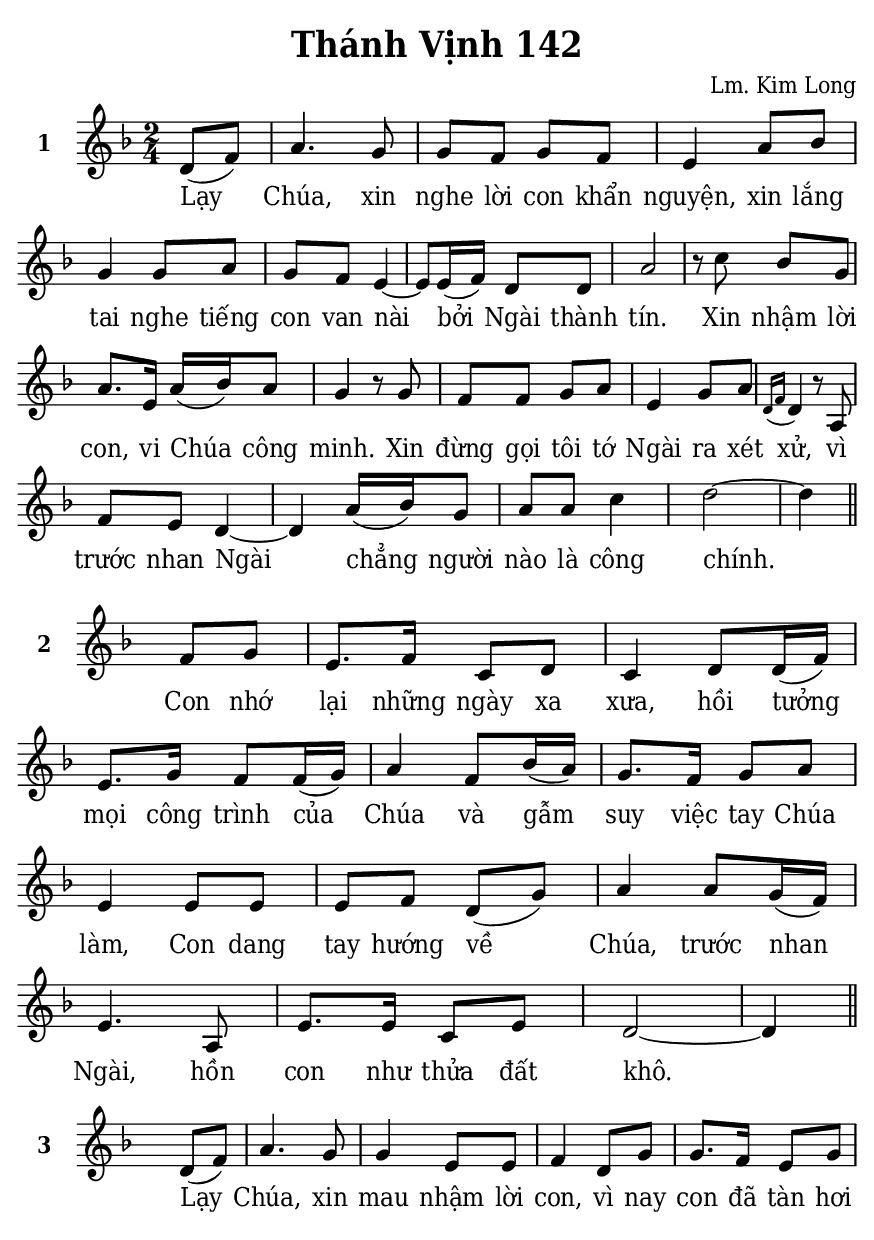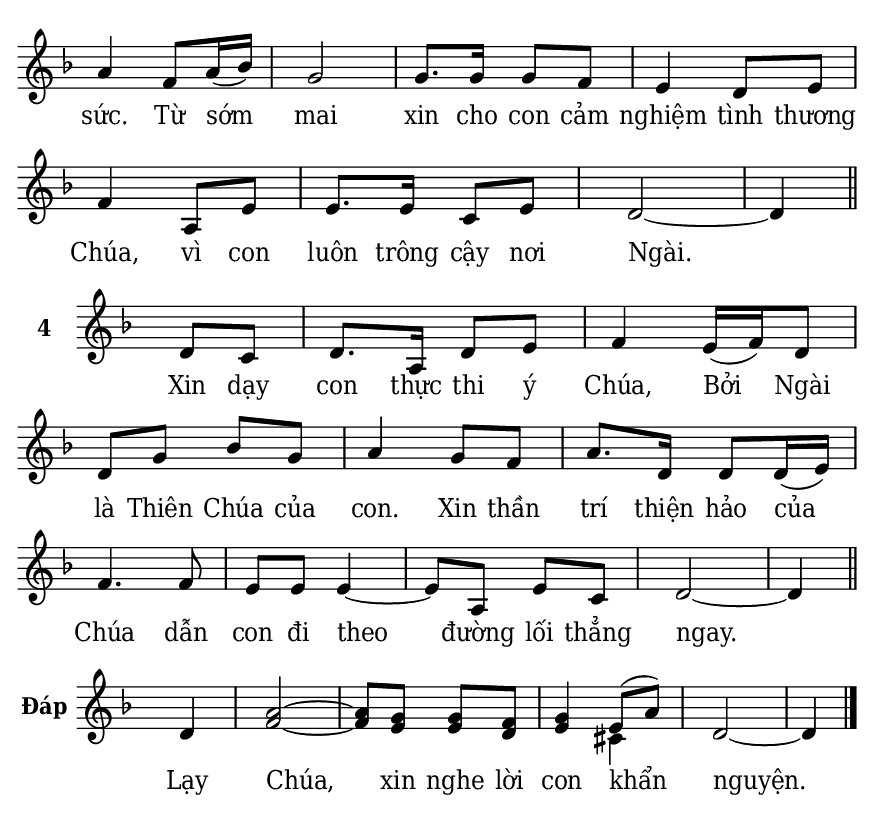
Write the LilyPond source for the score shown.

% Cài đặt chung
\version "2.22.1"
\include "english.ly"

\header {
  title = "Thánh Vịnh 142"
  composer = "Lm. Kim Long"
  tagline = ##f
}

% Nhạc
nhacMauMot = \relative c' {
  \key f \major
  \time 2/4
  \partial 4 d8 (f) |
  a4. g8 |
  g f g f |
  e4 a8 bf |
  g4 g8 a |
  g f e4 ~ |
  e8 e16 (f) d8 d |
  a'2 |
  r8 c bf g |
  a8. e16 a (bf) a8 |
  g4 r8 g |
  f f g a |
  e4 g8 a |
  \slashedGrace { d,16 (f } d4) r8 a |
  f'8 e d4 ~ |
  d a'16 (bf) g8 |
  a a c4 |
  d2 ~ |
  d4 \bar "||"
}

nhacMauHai = \relative c' {
  \key f \major
  \time 2/4
  \partial 4 f8 g |
  e8. f16 c8 d |
  c4 d8 d16 (f) |
  e8. g16 f8 f16 (g) |
  a4 f8 bf16 (a) |
  g8. f16 g8 a |
  e4 e8 e |
  e f d (g) |
  a4 a8 g16 (f) |
  e4. a,8 |
  e'8. e16 c8 e |
  d2 ~ |
  d4 \bar "||"
}

nhacMauBa = \relative c' {
  \key f \major
  \time 2/4
  \partial 4 d8 (f) |
  a4. g8 |
  g4 e8 e |
  f4 d8 g |
  g8. f16 e8 g |
  a4 f8 a16 (bf) |
  g2 |
  g8. g16 g8 f |
  e4 d8 e |
  f4 a,8 e' |
  e8. e16 c8 e |
  d2 ~ |
  d4 \bar "||"
}

nhacMauBon = \relative c' {
  \key f \major
  \time 2/4
  \partial 4 d8 c |
  d8. a16 d8 e |
  f4 e16 (f) d8 |
  d g bf g |
  a4 g8 f |
  a8. d,16 d8 d16 (e) |
  f4. f8 |
  e e e4 ~ |
  e8 a, e' c |
  d2 ~ |
  d4 \bar "||"
}

nhacMauNam = \relative c' {
  \key f \major
  \time 2/4
  \partial 4 d4 |
  <a' f>2 ~ |
  <a f>8 <g e> <g e> <f d> |
  <g e>4
  <<
    {
      \voiceOne
      e8 (a)
    }
    \new Voice = "splitpart" {
      \voiceTwo
      cs,4
    }
  >>
  \oneVoice
  d2 ~ |
  d4 \bar "|."
}

nhacMauSau = \relative c' {
  \key f \major
  \time 2/4
  \partial 4 
}

% Lời
loiMauMot = \lyricmode {
  Lạy Chúa, xin nghe lời con khẩn nguyện,
  xin lắng tai nghe tiếng con van nài
  bởi Ngài thành tín.
  Xin nhậm lời con, vi Chúa công minh.
  Xin đừng gọi tôi tớ Ngài ra xét xử,
  vì trước nhan Ngài chẳng người nào là công chính.
}

loiMauHai = \lyricmode {
  Con nhớ lại những ngày xa xưa,
  hồi tưởng mọi công trình của Chúa
  và gẫm suy việc tay Chúa làm,
  Con dang tay hướng về Chúa,
  trước nhan Ngài, hồn con như thửa đất khô.
}

loiMauBa = \lyricmode {
  Lạy Chúa, xin mau nhậm lời con,
  vì nay con đã tàn hơi sức.
  Từ sớm mai xin cho con cảm nghiệm tình thương Chúa,
  vì con luôn trông cậy nơi Ngài.
}

loiMauBon = \lyricmode {
  Xin dạy con thực thi ý Chúa,
  Bởi Ngài là Thiên Chúa của con.
  Xin thần trí thiện hảo của Chúa
  dẫn con đi theo đường lối thẳng ngay.
}

loiMauNam = \lyricmode {
  Lạy Chúa, xin nghe lời con khẩn nguyện.
}

% Dàn trang
\paper {
  #(set-paper-size "a5")
  top-margin = 3\mm
  bottom-margin = 3\mm
  left-margin = 3\mm
  right-margin = 3\mm
  indent = #0
  #(define fonts
	 (make-pango-font-tree "Deja Vu Serif Condensed"
	 		       "Deja Vu Serif Condensed"
			       "Deja Vu Serif Condensed"
			       (/ 20 20)))
  print-page-number = ##f
}

\score {
  <<
    \new Staff \with {
      instrumentName = \markup { \bold "1" }}<<
        \clef treble
        \new Voice = beSop {
          \nhacMauMot
        }
      \new Lyrics \lyricsto beSop \loiMauMot
    >>
  >>
  \layout {
    indent = 10
    \override Lyrics.LyricSpace.minimum-distance = #1
    \override Score.BarNumber.break-visibility = ##(#f #f #f)
    \override Score.SpacingSpanner.uniform-stretching = ##t
    ragged-last = ##f
  }
}

\score {
  <<
    \new Staff \with {
      instrumentName = \markup { \bold "2" }}<<
        \clef treble
        \new Voice = beSop {
          \nhacMauHai
        }
      \new Lyrics \lyricsto beSop \loiMauHai
    >>
  >>
  \layout {
    indent = 10
    \override Staff.TimeSignature.transparent = ##t
    \override Lyrics.LyricSpace.minimum-distance = #1
    \override Score.BarNumber.break-visibility = ##(#f #f #f)
    \override Score.SpacingSpanner.uniform-stretching = ##t
    ragged-last = ##f
  }
}

\score {
  <<
    \new Staff \with {
      instrumentName = \markup { \bold "3" }}<<
        \clef treble
        \new Voice = beSop {
          \nhacMauBa
        }
      \new Lyrics \lyricsto beSop \loiMauBa
    >>
  >>
  \layout {
    indent = 10
    \override Staff.TimeSignature.transparent = ##t
    \override Lyrics.LyricSpace.minimum-distance = #1
    \override Score.BarNumber.break-visibility = ##(#f #f #f)
    \override Score.SpacingSpanner.uniform-stretching = ##t
    ragged-last = ##f
  }
}

\score {
  <<
    \new Staff \with {
      instrumentName = \markup { \bold "4" }}<<
        \clef treble
        \new Voice = beSop {
          \nhacMauBon
        }
      \new Lyrics \lyricsto beSop \loiMauBon
    >>
  >>
  \layout {
    indent = 10
    \override Staff.TimeSignature.transparent = ##t
    \override Lyrics.LyricSpace.minimum-distance = #1
    \override Score.BarNumber.break-visibility = ##(#f #f #f)
    \override Score.SpacingSpanner.uniform-stretching = ##t
    ragged-last = ##f
  }
}

\score {
  <<
    \new Staff \with {
      instrumentName = \markup { \bold "Đáp" }}<<
        \clef treble
        \new Voice = beSop {
          \nhacMauNam
        }
      \new Lyrics \lyricsto beSop \loiMauNam
    >>
  >>
  \layout {
    indent = 10
    \override Staff.TimeSignature.transparent = ##t
    \override Lyrics.LyricSpace.minimum-distance = #1
    \override Score.BarNumber.break-visibility = ##(#f #f #f)
    \override Score.SpacingSpanner.uniform-stretching = ##t
    ragged-last = ##f
  }
}
